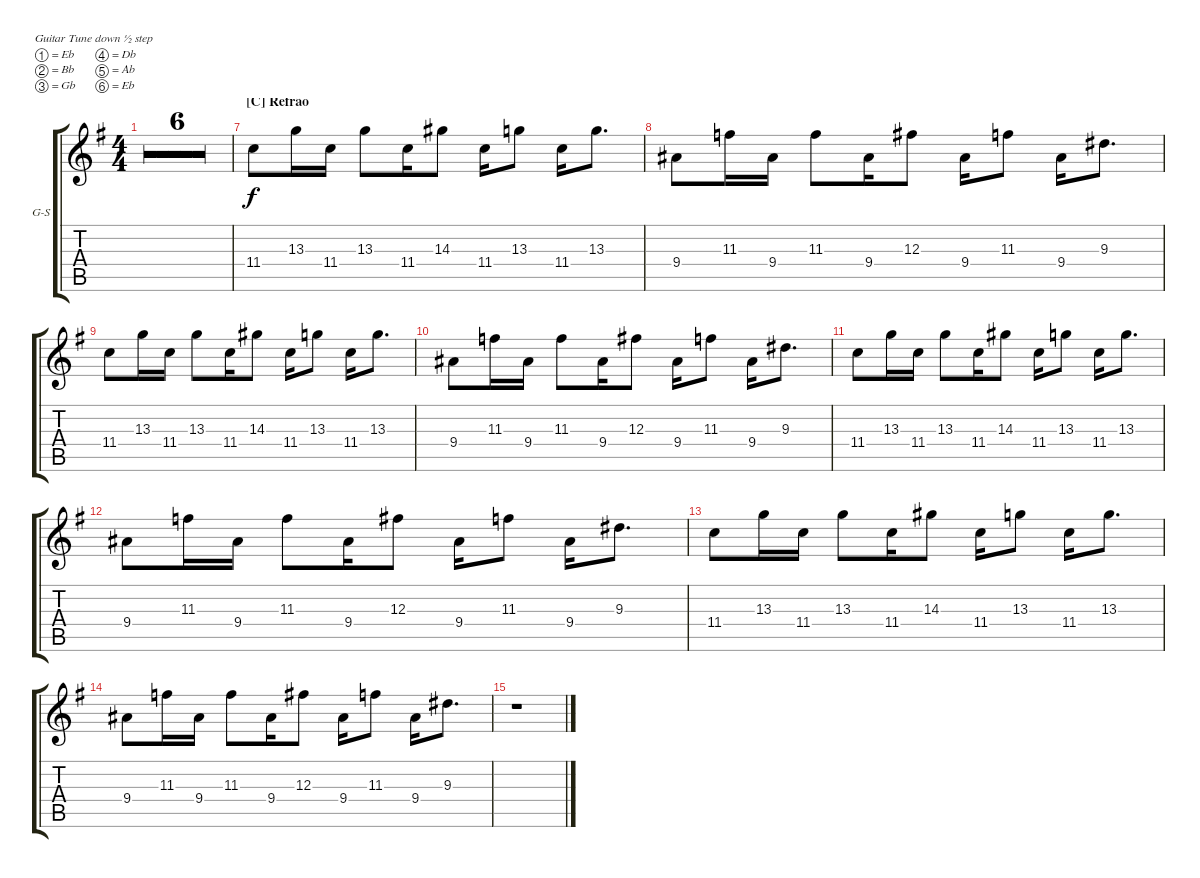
\defaultSystemsLayout 4
\bracketExtendMode groupsimilarinstruments
\firstSystemTrackNameOrientation horizontal
\otherSystemsTrackNameOrientation horizontal
\track ("Guitar Solo" "G-S") {multiBarRest instrument electricguitarclean}
\staff {score tabs}
\tuning (Eb4 Bb3 Gb3 Db3 Ab2 Eb2)
\ts (4 4)
\tempo 80
\clef g2
\ks g
|
|
|
|
|
|
\section ("C" "Refrão")
11.4.8 13.3.16 11.4.16 13.3.8 11.4.16 14.3.8 11.4.16 13.3.8 11.4.16 13.3.8{d} |
9.4.8 11.3.16 9.4.16 11.3.8 9.4.16 12.3.8 9.4.16 11.3.8 9.4.16 9.3.8{d} |
11.4.8 13.3.16 11.4.16 13.3.8 11.4.16 14.3.8 11.4.16 13.3.8 11.4.16 13.3.8{d} |
9.4.8 11.3.16 9.4.16 11.3.8 9.4.16 12.3.8 9.4.16 11.3.8 9.4.16 9.3.8{d} |
11.4.8 13.3.16 11.4.16 13.3.8 11.4.16 14.3.8 11.4.16 13.3.8 11.4.16 13.3.8{d} |
9.4.8 11.3.16 9.4.16 11.3.8 9.4.16 12.3.8 9.4.16 11.3.8 9.4.16 9.3.8{d} |
11.4.8 13.3.16 11.4.16 13.3.8 11.4.16 14.3.8 11.4.16 13.3.8 11.4.16 13.3.8{d} |
9.4.8 11.3.16 9.4.16 11.3.8 9.4.16 12.3.8 9.4.16 11.3.8 9.4.16 9.3.8{d} |
r.1
